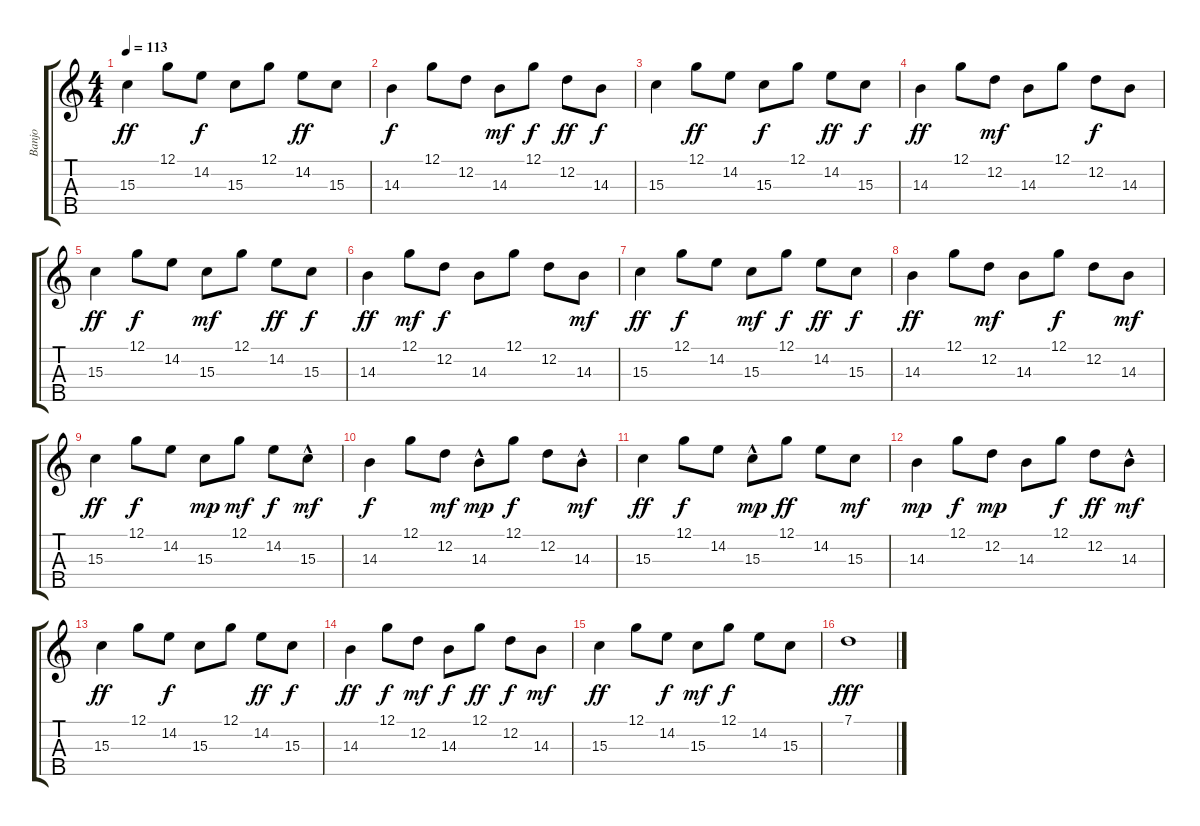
\track ("Banjo" "Banjo") {instrument banjo}
\staff {score tabs}
\tuning (G3 D3 A2 E2 B1) {hide}
\displaytranspose 12
\ts (4 4)
\tempo 113
\clef g2
\ks c
15.3.4{dy ff} 12.1.8 14.2.8{dy f} 15.3.8 12.1.8 14.2.8{dy ff} 15.3.8 |
14.3.4{dy f} 12.1.8 12.2.8 14.3.8{dy mf} 12.1.8{dy f} 12.2.8{dy ff} 14.3.8{dy f} |
15.3.4 12.1.8{dy ff} 14.2.8 15.3.8{dy f} 12.1.8 14.2.8{dy ff} 15.3.8{dy f} |
14.3.4{dy ff} 12.1.8 12.2.8{dy mf} 14.3.8 12.1.8 12.2.8{dy f} 14.3.8 |
15.3.4{dy ff} 12.1.8{dy f} 14.2.8 15.3.8{dy mf} 12.1.8 14.2.8{dy ff} 15.3.8{dy f} |
14.3.4{dy ff} 12.1.8{dy mf} 12.2.8{dy f} 14.3.8 12.1.8 12.2.8 14.3.8{dy mf} |
15.3.4{dy ff} 12.1.8{dy f} 14.2.8 15.3.8{dy mf} 12.1.8{dy f} 14.2.8{dy ff} 15.3.8{dy f} |
14.3.4{dy ff} 12.1.8 12.2.8{dy mf} 14.3.8 12.1.8{dy f} 12.2.8 14.3.8{dy mf} |
15.3.4{dy ff} 12.1.8{dy f} 14.2.8 15.3.8{dy mp} 12.1.8{dy mf} 14.2.8{dy f} 15.3{hac}.8{dy mf} |
14.3.4{dy f} 12.1.8 12.2.8{dy mf} 14.3{hac}.8{dy mp} 12.1.8{dy f} 12.2.8 14.3{hac}.8{dy mf} |
15.3.4{dy ff} 12.1.8{dy f} 14.2.8 15.3{hac}.8{dy mp} 12.1.8{dy ff} 14.2.8 15.3.8{dy mf} |
14.3.4{dy mp} 12.1.8{dy f} 12.2.8{dy mp} 14.3.8 12.1.8{dy f} 12.2.8{dy ff} 14.3{hac}.8{dy mf} |
15.3.4{dy ff} 12.1.8 14.2.8{dy f} 15.3.8 12.1.8 14.2.8{dy ff} 15.3.8{dy f} |
14.3.4{dy ff} 12.1.8{dy f} 12.2.8{dy mf} 14.3.8{dy f} 12.1.8{dy ff} 12.2.8{dy f} 14.3.8{dy mf} |
15.3.4{dy ff} 12.1.8 14.2.8{dy f} 15.3.8{dy mf} 12.1.8{dy f} 14.2.8 15.3.8 |
7.1.1{dy fff}
